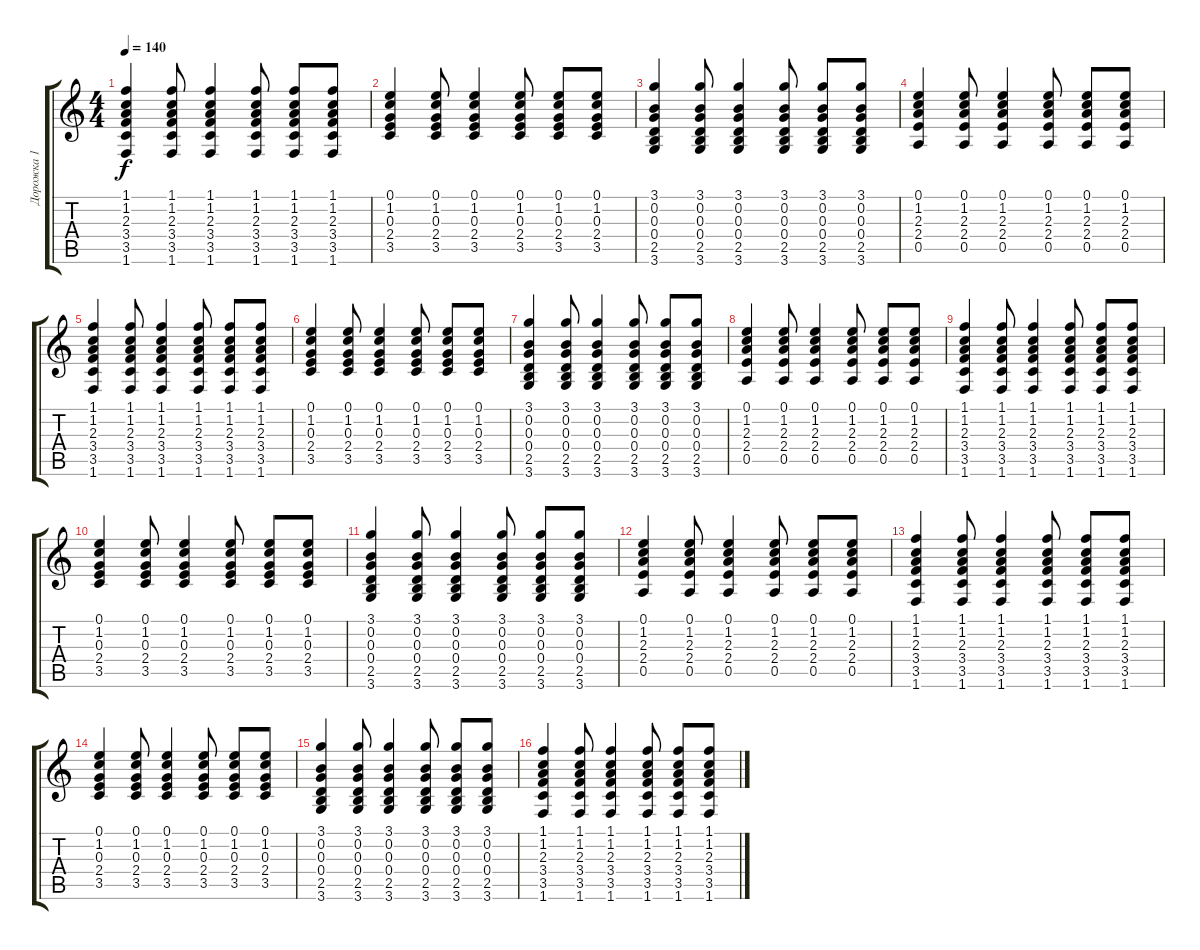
\track ("Дорожка 1" "Дорожка 1") {instrument acousticguitarsteel}
\staff {score tabs}
\tuning (E4 B3 G3 D3 A2 E2) {hide}
\ts (4 4)
\tempo 140
\clef g2
\ks c
(1.1 1.2 2.3 3.4 3.5 1.6).4{dy f} (1.1 1.2 2.3 3.4 3.5 1.6).8 (1.1 1.2 2.3 3.4 3.5 1.6).4 (1.1 1.2 2.3 3.4 3.5 1.6).8 (1.1 1.2 2.3 3.4 3.5 1.6).8 (1.1 1.2 2.3 3.4 3.5 1.6).8 |
(0.1 1.2 0.3 2.4 3.5).4 (0.1 1.2 0.3 2.4 3.5).8 (0.1 1.2 0.3 2.4 3.5).4 (0.1 1.2 0.3 2.4 3.5).8 (0.1 1.2 0.3 2.4 3.5).8 (0.1 1.2 0.3 2.4 3.5).8 |
(3.1 0.2 0.3 0.4 2.5 3.6).4 (3.1 0.2 0.3 0.4 2.5 3.6).8 (3.1 0.2 0.3 0.4 2.5 3.6).4 (3.1 0.2 0.3 0.4 2.5 3.6).8 (3.1 0.2 0.3 0.4 2.5 3.6).8 (3.1 0.2 0.3 0.4 2.5 3.6).8 |
(0.1 1.2 2.3 2.4 0.5).4 (0.1 1.2 2.3 2.4 0.5).8 (0.1 1.2 2.3 2.4 0.5).4 (0.1 1.2 2.3 2.4 0.5).8 (0.1 1.2 2.3 2.4 0.5).8 (0.1 1.2 2.3 2.4 0.5).8 |
(1.1 1.2 2.3 3.4 3.5 1.6).4 (1.1 1.2 2.3 3.4 3.5 1.6).8 (1.1 1.2 2.3 3.4 3.5 1.6).4 (1.1 1.2 2.3 3.4 3.5 1.6).8 (1.1 1.2 2.3 3.4 3.5 1.6).8 (1.1 1.2 2.3 3.4 3.5 1.6).8 |
(0.1 1.2 0.3 2.4 3.5).4 (0.1 1.2 0.3 2.4 3.5).8 (0.1 1.2 0.3 2.4 3.5).4 (0.1 1.2 0.3 2.4 3.5).8 (0.1 1.2 0.3 2.4 3.5).8 (0.1 1.2 0.3 2.4 3.5).8 |
(3.1 0.2 0.3 0.4 2.5 3.6).4 (3.1 0.2 0.3 0.4 2.5 3.6).8 (3.1 0.2 0.3 0.4 2.5 3.6).4 (3.1 0.2 0.3 0.4 2.5 3.6).8 (3.1 0.2 0.3 0.4 2.5 3.6).8 (3.1 0.2 0.3 0.4 2.5 3.6).8 |
(0.1 1.2 2.3 2.4 0.5).4 (0.1 1.2 2.3 2.4 0.5).8 (0.1 1.2 2.3 2.4 0.5).4 (0.1 1.2 2.3 2.4 0.5).8 (0.1 1.2 2.3 2.4 0.5).8 (0.1 1.2 2.3 2.4 0.5).8 |
(1.1 1.2 2.3 3.4 3.5 1.6).4 (1.1 1.2 2.3 3.4 3.5 1.6).8 (1.1 1.2 2.3 3.4 3.5 1.6).4 (1.1 1.2 2.3 3.4 3.5 1.6).8 (1.1 1.2 2.3 3.4 3.5 1.6).8 (1.1 1.2 2.3 3.4 3.5 1.6).8 |
(0.1 1.2 0.3 2.4 3.5).4 (0.1 1.2 0.3 2.4 3.5).8 (0.1 1.2 0.3 2.4 3.5).4 (0.1 1.2 0.3 2.4 3.5).8 (0.1 1.2 0.3 2.4 3.5).8 (0.1 1.2 0.3 2.4 3.5).8 |
(3.1 0.2 0.3 0.4 2.5 3.6).4 (3.1 0.2 0.3 0.4 2.5 3.6).8 (3.1 0.2 0.3 0.4 2.5 3.6).4 (3.1 0.2 0.3 0.4 2.5 3.6).8 (3.1 0.2 0.3 0.4 2.5 3.6).8 (3.1 0.2 0.3 0.4 2.5 3.6).8 |
(0.1 1.2 2.3 2.4 0.5).4 (0.1 1.2 2.3 2.4 0.5).8 (0.1 1.2 2.3 2.4 0.5).4 (0.1 1.2 2.3 2.4 0.5).8 (0.1 1.2 2.3 2.4 0.5).8 (0.1 1.2 2.3 2.4 0.5).8 |
(1.1 1.2 2.3 3.4 3.5 1.6).4 (1.1 1.2 2.3 3.4 3.5 1.6).8 (1.1 1.2 2.3 3.4 3.5 1.6).4 (1.1 1.2 2.3 3.4 3.5 1.6).8 (1.1 1.2 2.3 3.4 3.5 1.6).8 (1.1 1.2 2.3 3.4 3.5 1.6).8 |
(0.1 1.2 0.3 2.4 3.5).4 (0.1 1.2 0.3 2.4 3.5).8 (0.1 1.2 0.3 2.4 3.5).4 (0.1 1.2 0.3 2.4 3.5).8 (0.1 1.2 0.3 2.4 3.5).8 (0.1 1.2 0.3 2.4 3.5).8 |
(3.1 0.2 0.3 0.4 2.5 3.6).4 (3.1 0.2 0.3 0.4 2.5 3.6).8 (3.1 0.2 0.3 0.4 2.5 3.6).4 (3.1 0.2 0.3 0.4 2.5 3.6).8 (3.1 0.2 0.3 0.4 2.5 3.6).8 (3.1 0.2 0.3 0.4 2.5 3.6).8 |
(1.1 1.2 2.3 3.4 3.5 1.6).4 (1.1 1.2 2.3 3.4 3.5 1.6).8 (1.1 1.2 2.3 3.4 3.5 1.6).4 (1.1 1.2 2.3 3.4 3.5 1.6).8 (1.1 1.2 2.3 3.4 3.5 1.6).8 (1.1 1.2 2.3 3.4 3.5 1.6).8
